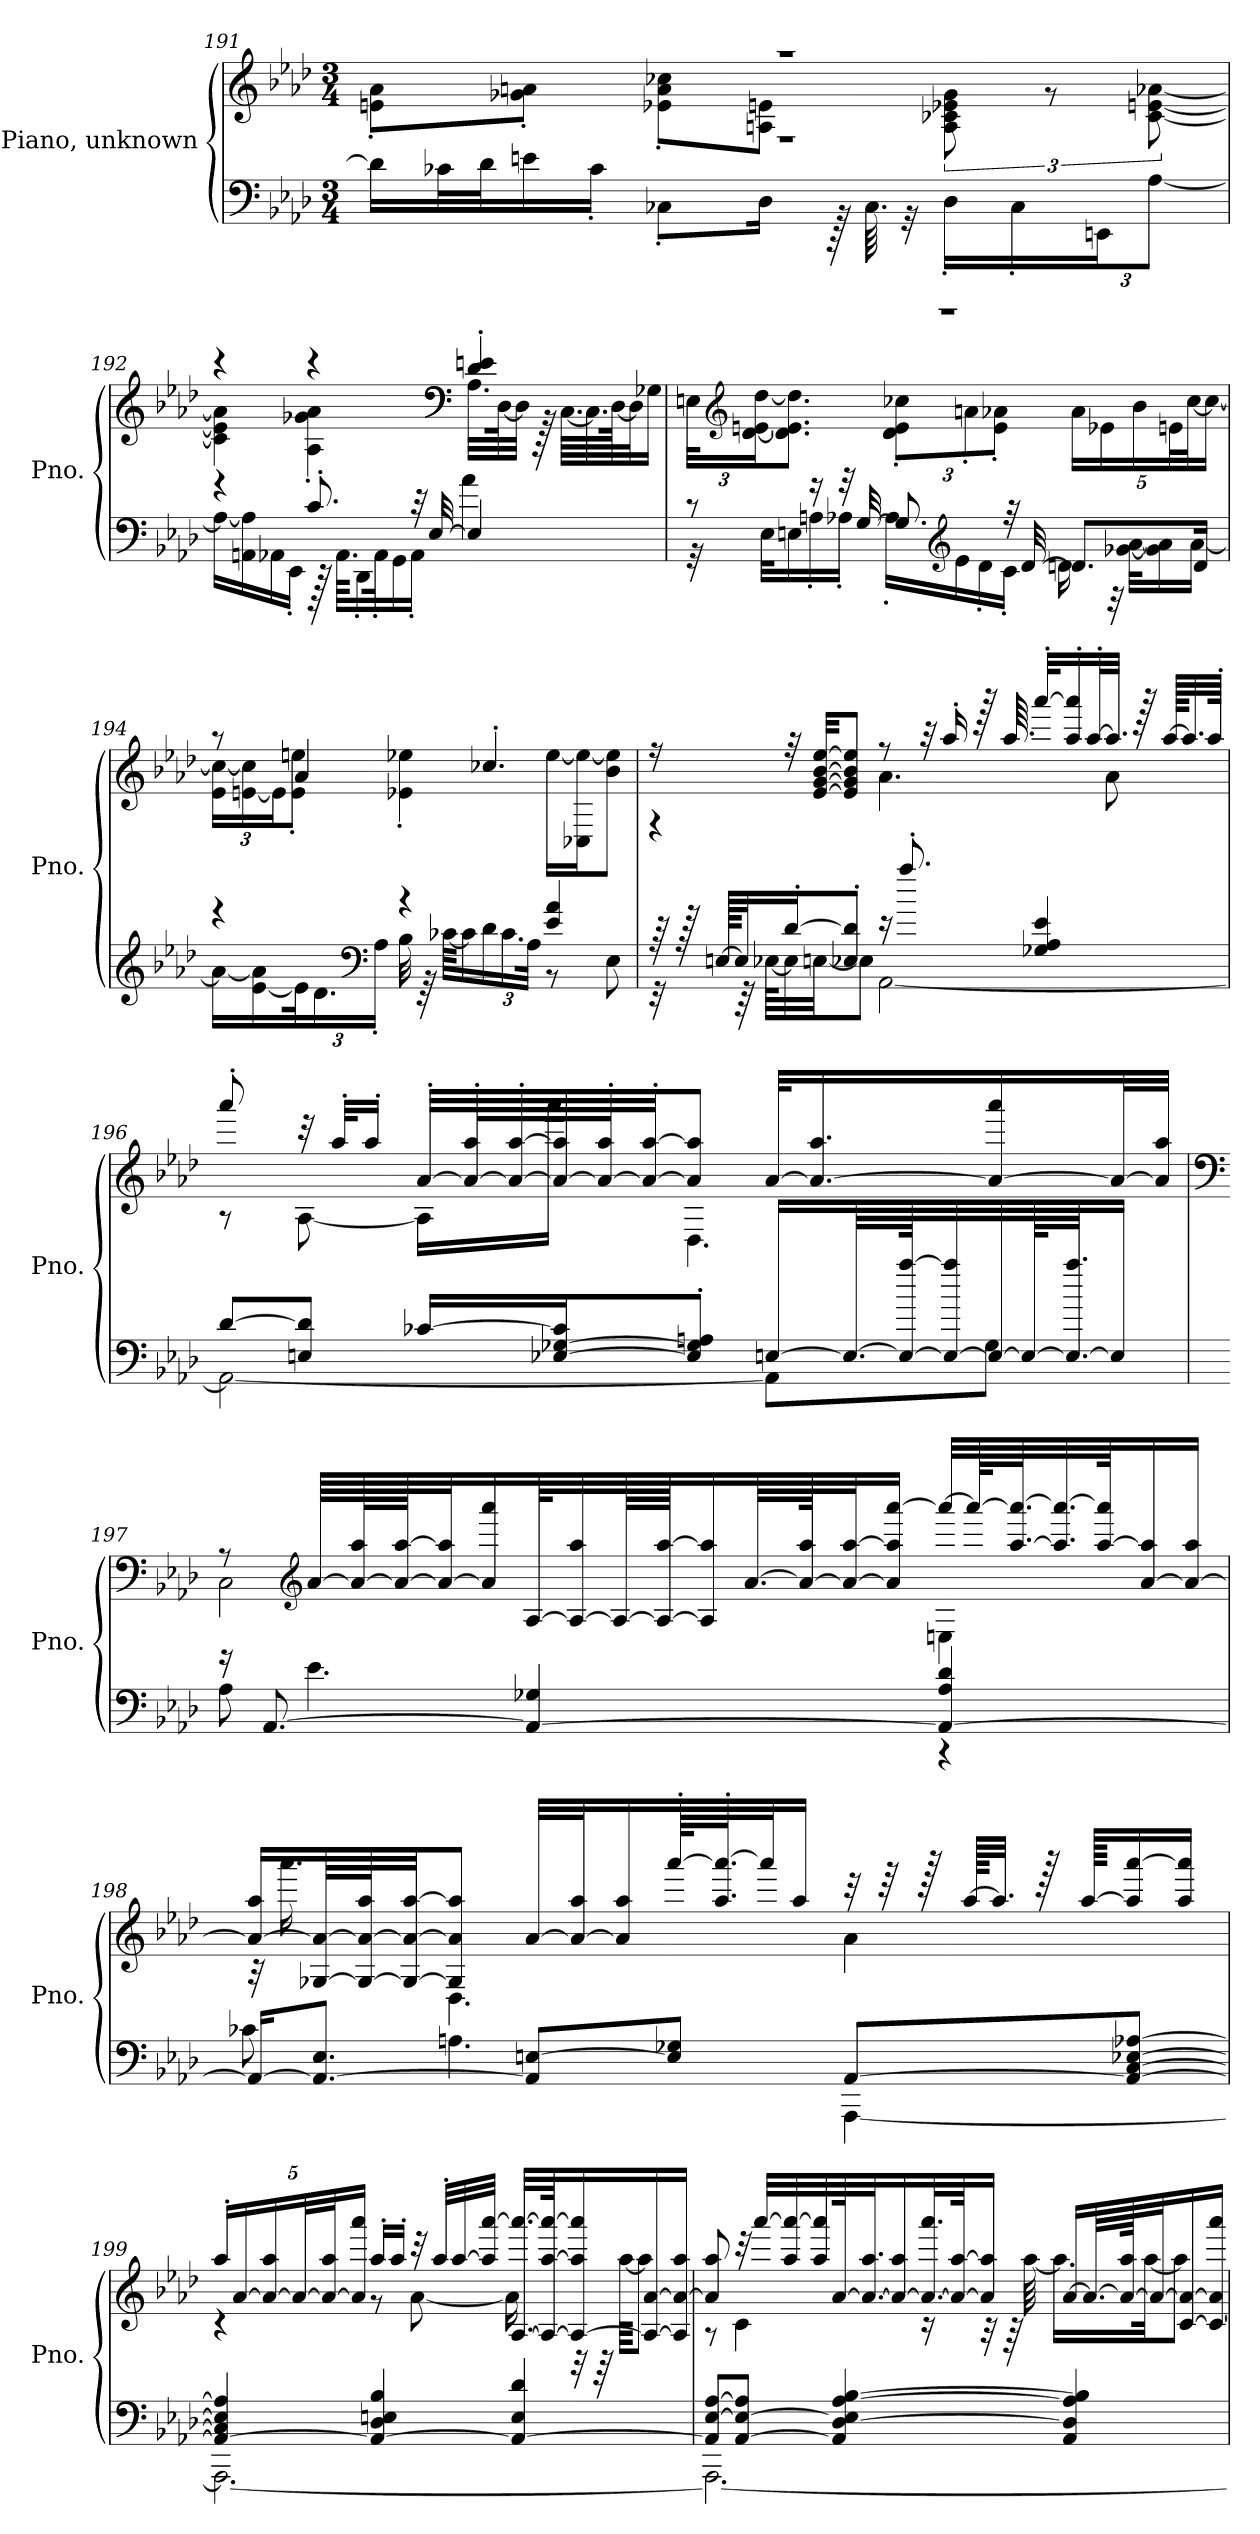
**kern	**kern
*part1	*part1
*staff2	*staff1
*I"Piano, unknown	*
*I'Pno.	*
!!LO:PB:g=z
*clefF4	*clefG2
*k[b-e-a-d-]	*k[b-e-a-d-]
*M3/4	*M3/4
=191	=191
*^	*^
2.r	16d-\LL]	2.r	8en\' 8a-\'L
.	32c-X\L	.	.
.	32d-\J	.	.
.	16en\	.	8g-X\' 8an\'J
.	16c-'\JJ	.	.
.	8C-X'\L	.	8e-X\' 8a\' 8cc-X\'L
.	16D-\Jk	.	8An\ 8en\J
.	128r	.	.
.	64.C-\	.	.
.	32r	.	.
.	16D-'\LL	.	12A\ 12c-X\ 12e-X\ 12g-\
.	16C-'\	.	.
.	.	.	12r
*	*Xbrackettup	*	*
.	24EEn\J	.	.
.	[12A-\J	.	[12c-\ [12en\ [12a-X\
!!LO:LB:g=z	!!
=192	=192	=192	=192
4r	16A-\LL_	4r	4c-\] 4e\] 4a-\]
.	16AAn\ 16A-\]	.	.
.	16AA-X\	.	.
.	16EE-'\JJ	.	.
8.c'/	128r	4r	4A-\' 4g-X\' 4a-\'
.	64.AA-\KKLL	.	.
.	16DD-'\	.	.
.	32AA-'\K	.	.
.	16GG\	.	.
32r	16AA-'\JJ	.	.
[32E-/	.	.	.
*	*	*clefF4	*
4E-/]	4a-\	4d-/' 4en/'	32.A-\LLL
.	.	.	[64D-\K
.	.	.	32D-\JJJ]
.	.	.	128r
.	.	.	[64.C\LLLL
.	.	.	64.C\]
.	.	.	[128D-\JK
.	.	.	32D-\J]
.	.	.	16G-X\JJ
!!LO:LB:g=z	!!
=193	=193	=193	=193
*	*	*	*Xbrackettup
8r	32r	2.r	48En\KLL
*	*	*clefG2	*
.	.	.	[24d-\ [24en\ [24dd-\J
.	32E-\KLL	.	.
.	16En\	.	8.d-\] 8.e\] 8.dd-\]J
16r	16An'\	.	.
32r	16A-X'\JJ	.	.
[32G/	.	.	.
8.G/]	16A-'\LL	.	12d-\' 12e\' 12cc-X\'L
*clefG2	*	*	*
.	16e-\	.	.
.	.	.	12an'\
.	16d-'\	.	.
.	.	.	12e\' 12a-X\'J
32r	16c'\JJ	.	.
[32d-/	.	.	.
8.d-/L]	16dn\	.	20a-\LL
.	.	.	20e-X\
.	32r	.	.
.	[32g-X\ [32a-\KLL	.	.
.	.	.	20b-\
.	16g-\] 16a-\]	.	.
.	.	.	40en\L
.	.	.	[40cc-\J
16d/Jk	[16a-\JJ	.	.
.	.	.	20cc-\JJ_
!!LO:LB:g=z	!!
=194	=194	=194	=194
4r	16a-\LL_	8r	24e-\ 24cc-\_LL
.	.	.	[24en\ 24cc-\]
.	[16e-\ 16a-\]	.	.
.	.	.	24e\J]
.	48e-\K]	4a-/	8e\' 8een\'J
.	24.d-\	.	.
*clefF4	*	*	*
.	24A-'\JJ	.	.
4r	32B-\	.	4e-X\' 4ee-X\'
.	64r	.	.
.	[64c-X\KKLL	.	.
.	16c-\]	.	.
.	24d-\	4.cc-X'/	.
.	24.c-\	.	.
.	48A-\JJk	.	.
4e-/ 4a-/	8r	.	[16ee-\LL
.	.	.	16C-X\ 16ee-\_J
.	8E-\	.	8b-\ 8ee-\]J
!!LO:LB:g=z	!!
=195	=195	=195	=195
64r	32r	16r	4r
128r	.	.	.
[128En/KKLLL	.	.	.
32E/J]	64r	.	.
.	[64E-X\KLLL	.	.
[16d-'/J	32E-\]	32r	.
.	[32En\JJ	[32e-/ [32g/ [32b-/ [32ee-/KKL	.
8E-X/' 8d-/]'J	8E\J]	8e-/] 8g/] 8b-/] 8ee-/]J	.
16r	[2AA-\	8r	4.a-\
8.aa-'/	.	.	.
.	.	32r	.
.	.	16aa-'/	.
.	.	128r	.
.	.	64.aa-/	.
4G-X/ 4A-/ 4e-/	.	[32aaa-'/KLL	.
.	.	16aa-/' 16aaa-/]'	.
.	.	[32aa-'/L	.
.	.	32.aa-/JJJ]	8a-\
.	.	128r	.
.	.	[128aa-/KKLLL	.
.	.	32.aa-/]	.
.	.	64aa-'/JJJk	.
!!LO:LB:g=z	!!
=196	=196	=196	=196
[8d-/L	2AA-\_	8aaa-'/	8r
8En/ 8d-/]J	.	32r	[8A-\
.	.	32aa-'/KLL	.
.	.	16aa-'/JJ	.
[16c-X/LL	.	[32a-'/LLL	16A-\LL]
.	.	64a-/_' 64aa-/'L	.
.	.	64a-/_' [64aa-/'	.
[16E-X/ [16G-X/ 16c-/]J	.	64a-/_ 64aa-/]	16aaa-\JJ
.	.	64a-/_' 64aa-/'J	.
.	.	32a-/_' [32aa-/'JJ	.
8E-/]' 8G-/]' 8An/'J	.	8a-/] 8aa-/]J	4.D-\
[16En/LL	8AA-\L]	[32a-/KLL	.
.	.	16.a-/_ 16.aa-/	.
64.E/LL_	.	.	.
128E/_ [128aa-/JK	.	.	.
32E/_ 32aa-/]	.	.	.
32E/_	8G-\J	16a-/_ 16aaa-/	.
128E/KL_	.	.	.
64.E/_ 64.aa-/JJ	.	.	.
16E/JJ]	.	32a-/L_	.
.	.	32a-/] 32aa-/JJJ	.
!!LO:PB:g=z	!!
=197	=197	=197	=197
*	*	*clefF4	*
16r	8A-\	8r	2C\
[8.AA-/	.	.	.
*	*	*clefG2	*
.	4.e-\	[64a-/LLLL	.
.	.	128a-/_ 128aa-/L	.
.	.	128a-/_ [128aa-/JJ	.
.	.	32a-/_ 32aa-/]J	.
.	.	16a-/] 16aaa-/	.
4AA-/_ 4G-X/	.	[64A-/KL	.
.	.	32A-/_ 32aa-/	.
.	.	128A-/LL_	.
.	.	128A-/_ [128aa-/JJJ	.
.	.	16A-/] 16aa-/]	.
.	.	[64.a-/LL	.
.	.	128a-/_ 128aa-/JK	.
.	.	32a-/_ [32aa-/J	.
.	.	16a-/] 16aa-/] [16aaa-/JJ	.
4AA-/_ 4A-/ 4d-/	4r	32aaa-/LLL_	4En\
.	.	128aaa-/KL_	.
.	.	[64.aa-/ 64.aaa-/_J	.
.	.	32.aa-/] 32.aaa-/_	.
.	.	[64aa-/ 64aaa-/]JK	.
.	.	[16a-/ 16aa-/]	.
.	.	16a-/_ 16aa-/JJ	.
!!LO:LB:g=z	!!
=198	=198	=198	=198
16AA-/KL_	8c-X\	16a-/_ 16aa-/LL	32r
.	.	.	16.aaa-\
8.AA-/_ 8.E-/J	.	[64G-X/ 64a-/_LL	.
.	.	64G-/_ 64a-/_ 64aa-/J	.
.	.	32G-/_ 32a-/_ [32aa-/JJ	.
.	4.An\	8G-/] 8a-/] 8aa-/]J	4.D-\
8AA-/] [8En/L	.	[32a-/LLL	.
.	.	32a-/_ 32aa-/J	.
.	.	16a-/] 16aa-/	.
8E/] 8G-X/J	.	[128aaa-'/KLL	.
.	.	64.aa-/' 64.aaa-/_'J	.
.	.	32aaa-/J]	.
.	.	16aa-/JJ	.
[8AA-/L	[4AAA-\	32r	4a-\
.	.	64r	.
.	.	128r	.
.	.	[128aa-/KKLLL	.
.	.	32.aa-/JJJ]	.
.	.	128r	.
.	.	[128aa-/KKKLL	.
8AA-/_ [8C/ [8E-X/ [8A-X/J	.	16aa-/] [16aaa-/	.
.	.	16aa-/ 16aaa-/]JJ	.
!!LO:LB:g=z	!!
=199	=199	=199	=199
4AA-/_ 4C/] 4E-/] 4A-/]	2.AAA-\_	20aa-'/LL	4r
.	.	[20a-/	.
.	.	20a-/_ 20aa-/	.
.	.	40a-/L_	.
.	.	40a-/_ 40aa-/J	.
.	.	20a-/] 20aaa-/JJ	.
4AA-/_ 4D-/ 4En/ 4B-/	.	16aa-'/LL	8r
.	.	16aa-'/JJ	.
.	.	32r	[8a-\
.	.	32aa-'/LLL	.
.	.	[32aa-/	.
.	.	32aa-/] [32aaa-/JJJ	.
4AA-/_ 4E/ 4d-/	.	[32.A-/ 32.aaa-/_LLL	16a-\]
.	.	64A-/_ [64aa-/ 64aaa-/_JK	.
.	.	16A-/_ 16aa-/] 16aaa-/]	32r
.	.	.	64r
.	.	.	[64aa-\KKKL
.	.	16A-/_ [16a-/	8aa-\J]
.	.	16A-/] 16a-/_ 16aa-/JJ	.
!!LO:LB:g=z	!!
=200	=200	=200	=200
8AA-/] [8E-/ [8A-/L	2.AAA-\_	8a-/] 8aa-/	8r
[8AA-/ 8E-/_ 8A-/]J	.	32r	4c\
.	.	[32aaa-/LLL	.
.	.	32aa-/ 32aaa-/_	.
.	.	32aa-/ 32aaa-/]	.
4AA-/] [4D-/ 4E-/] [4A-/ [4B-/	.	[64a-/K	.
.	.	32.a-/_ 32.aa-/J	.
.	.	16a-/_ 16aa-/	.
.	.	32.a-/_ 32.aaa-/L	16r
.	.	64a-/_ [64aa-/JK	.
.	.	16a-/] 16aa-/]JJ	32r
.	.	.	64r
.	.	.	[64aa-\
4AA-/ 4D-/] 4A-/] 4B-/]	.	[16a-/LL	16.aa-\LL]
.	.	64.a-/LL_	.
.	.	128a-/_ 128aa-/JK	.
.	.	32a-/J_	[32aa-\JK
.	.	[16c/ 16a-/_	8aa-\J]
.	.	16c/_ 16a-/] 16aaa-/JJ	.
*v	*v	*	*
*	*v	*v
=	=
*-	*-
